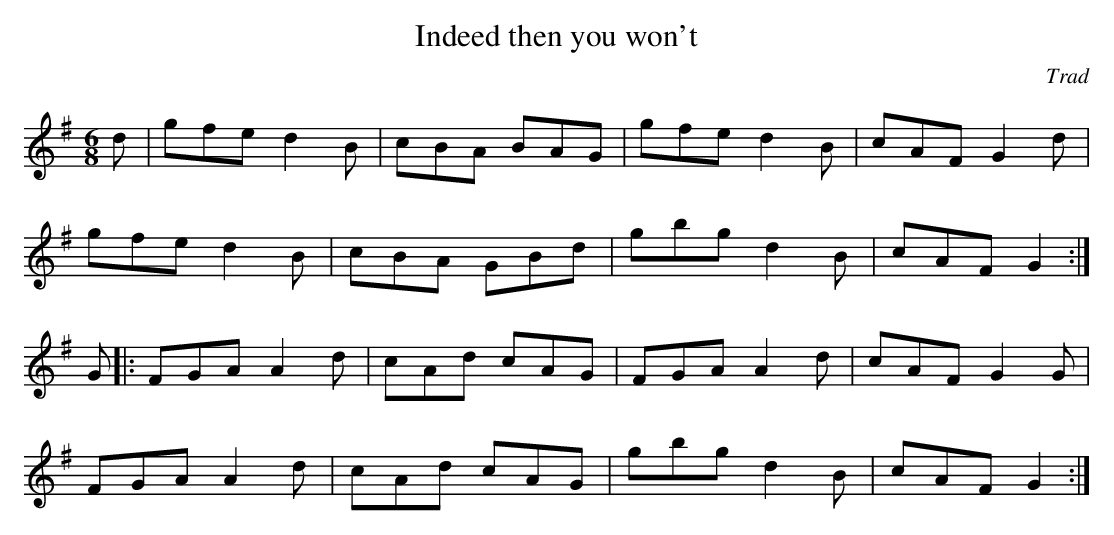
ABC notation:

X:1
T:Indeed then you won't
C:Trad
M:6/8
L:1/8
K:G
L:1/8
d|gfe d2B|cBA BAG|gfe d2B|cAF G2d|!
gfe d2B|cBA GBd|gbg d2B|cAF G2:|!
G|:FGA A2d|cAd cAG|FGA A2d|cAF G2G|!
FGA A2d|cAd cAG|gbg d2B|cAF G2:|!
